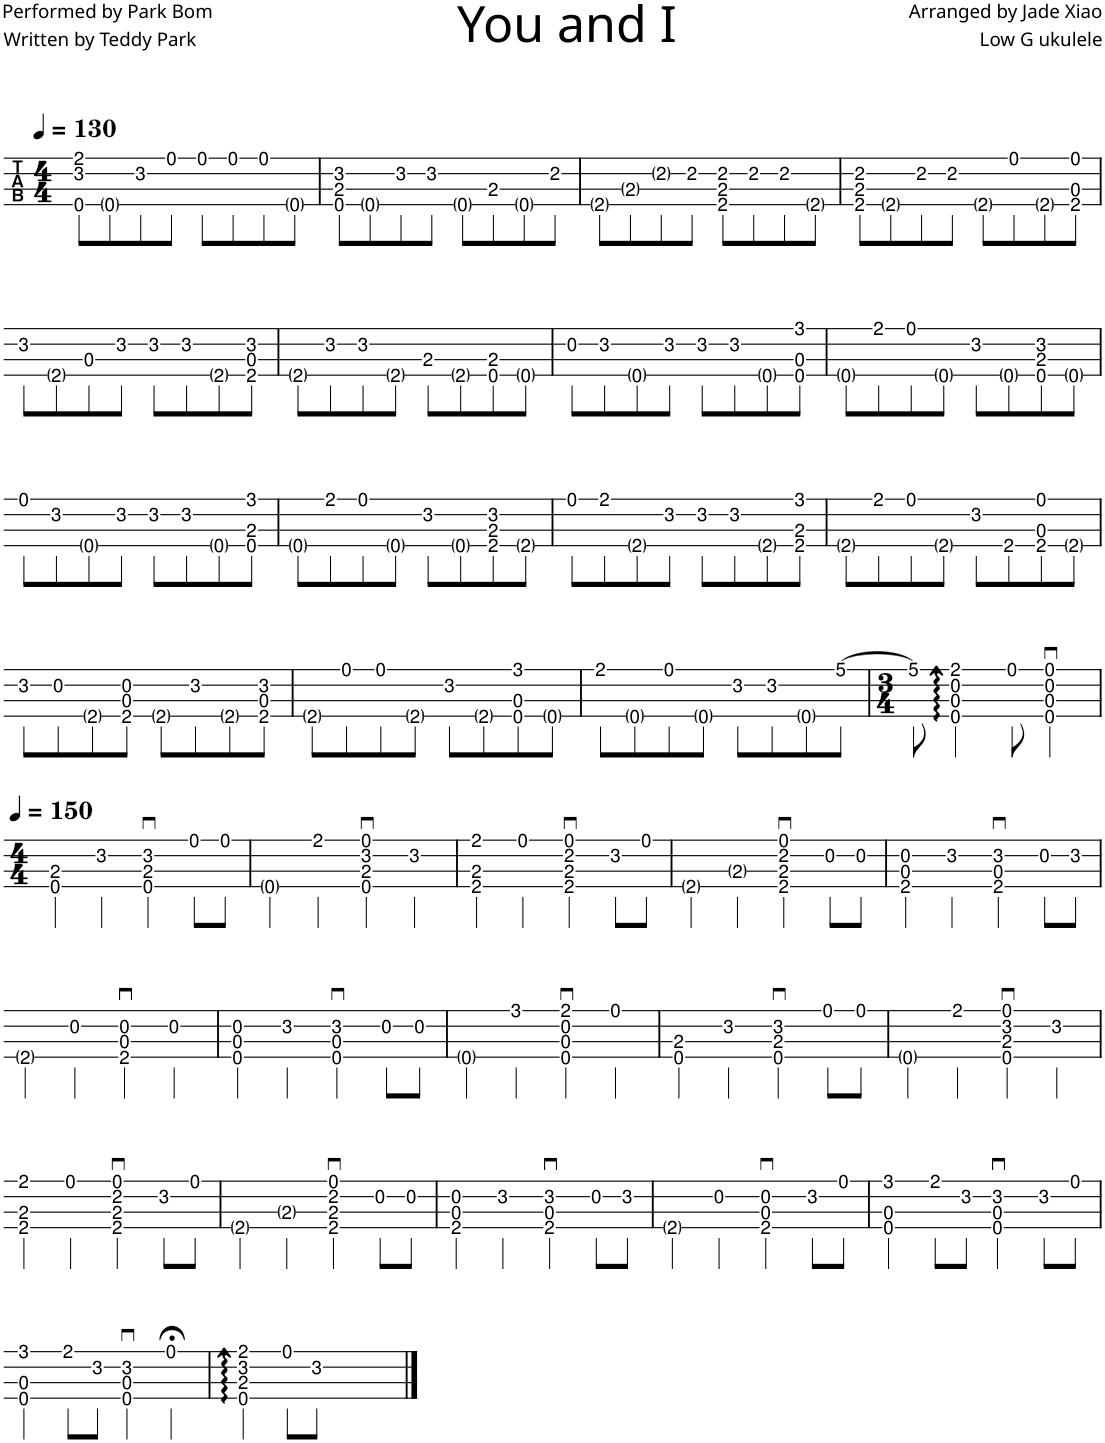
**kern
*part1
*staff1
*I"Ukulele
*I'Uk.
*stria4
*
*k[]
*M4/4
*MM130
=1
8G\ 8g\ 8b\L
8G\
8g\
8a\J
8a\L
8a\
8a\
8G\J
=2
8G\ 8d\ 8g\L
8G\
8g\
8g\J
8G\L
8d\
8G\
8f#\J
=3
8A\L
8d\
8f#\
8f#\J
8A\ 8d\ 8f#\L
8f#\
8f#\
8A\J
=4
8A\ 8d\ 8f#\L
8A\
8f#\
8f#\J
8A\L
8a\
8A\
8A\ 8c\ 8a\J
!!LO:LB:g=z
=5
8g\L
8A\
8c\
8g\J
8g\L
8g\
8A\
8A\ 8c\ 8g\J
=6
8A\L
8g\
8g\
8A\J
8d\L
8A\
8G\ 8d\
8G\J
=7
8e\L
8g\
8G\
8g\J
8g\L
8g\
8G\
8G\ 8c\ 8cc\J
=8
8G\L
8b\
8a\
8G\J
8g\L
8G\
8G\ 8d\ 8g\
8G\J
!!LO:LB:g=z
=9
8a\L
8g\
8G\
8g\J
8g\L
8g\
8G\
8G\ 8d\ 8cc\J
=10
8G\L
8b\
8a\
8G\J
8g\L
8G\
8A\ 8d\ 8g\
8A\J
=11
8a\L
8b\
8A\
8g\J
8g\L
8g\
8A\
8A\ 8d\ 8cc\J
=12
8A\L
8b\
8a\
8A\J
8g\L
8A\
8A\ 8c\ 8a\
8A\J
!!LO:LB:g=z
=13
8g\L
8e\
8A\
8A\ 8c\ 8e\J
8A\L
8g\
8A\
8A\ 8c\ 8g\J
=14
8A\L
8a\
8a\
8A\J
8g\L
8A\
8G\ 8c\ 8cc\
8G\J
=15
8b\L
8G\
8a\
8G\J
8g\L
8g\
8G\
[8dd\J
=16
*M3/4
8dd\]
4G\:: 4c\:: 4e\:: 4b\::
8a\
4G\u 4c\u 4e\u 4a\u
!!LO:LB:g=z
=17
*M4/4
*MM150
4G\ 4d\
4g\
4G\u 4d\u 4g\u 4a\u
8a\L
8a\J
=18
4G\
4b\
4G\u 4d\u 4g\u 4a\u
4g\
=19
4A\ 4d\ 4b\
4a\
4A\u 4d\u 4f#\u 4a\u
8g\L
8a\J
=20
4A\
4d\
4A\u 4d\u 4f#\u 4a\u
8e\L
8e\J
=21
4A\ 4c\ 4e\
4g\
4A\u 4c\u 4g\u 4a\u
8e\L
8g\J
!!LO:LB:g=z
=22
4A\
4e\
4A\u 4c\u 4e\u 4a\u
4e\
=23
4G\ 4c\ 4e\
4g\
4G\u 4c\u 4g\u 4a\u
8e\L
8e\J
=24
4G\
4cc\
4G\u 4c\u 4e\u 4b\u
4a\
=25
4G\ 4d\
4g\
4G\u 4d\u 4g\u 4a\u
8a\L
8a\J
=26
4G\
4b\
4G\u 4d\u 4g\u 4a\u
4g\
!!LO:LB:g=z
=27
4A\ 4d\ 4b\
4a\
4A\u 4d\u 4f#\u 4a\u
8g\L
8a\J
=28
4A\
4d\
4A\u 4d\u 4f#\u 4a\u
8e\L
8e\J
=29
4A\ 4c\ 4e\
4g\
4A\u 4c\u 4g\u 4a\u
8e\L
8g\J
=30
4A\
4e\
4A\u 4c\u 4e\u 4a\u
8g\L
8a\J
=31
4G\ 4c\ 4cc\
8b\L
8g\J
4G\u 4c\u 4g\u 4a\u
8g\L
8a\J
!!LO:LB:g=z
=32
4G\ 4c\ 4cc\
8b\L
8g\J
4G\u 4c\u 4g\u 4a\u
4a;<\
=33
4G\:: 4d\:: 4g\:: 4b\::
8a\L
8g\J
2ryy
==
*-
